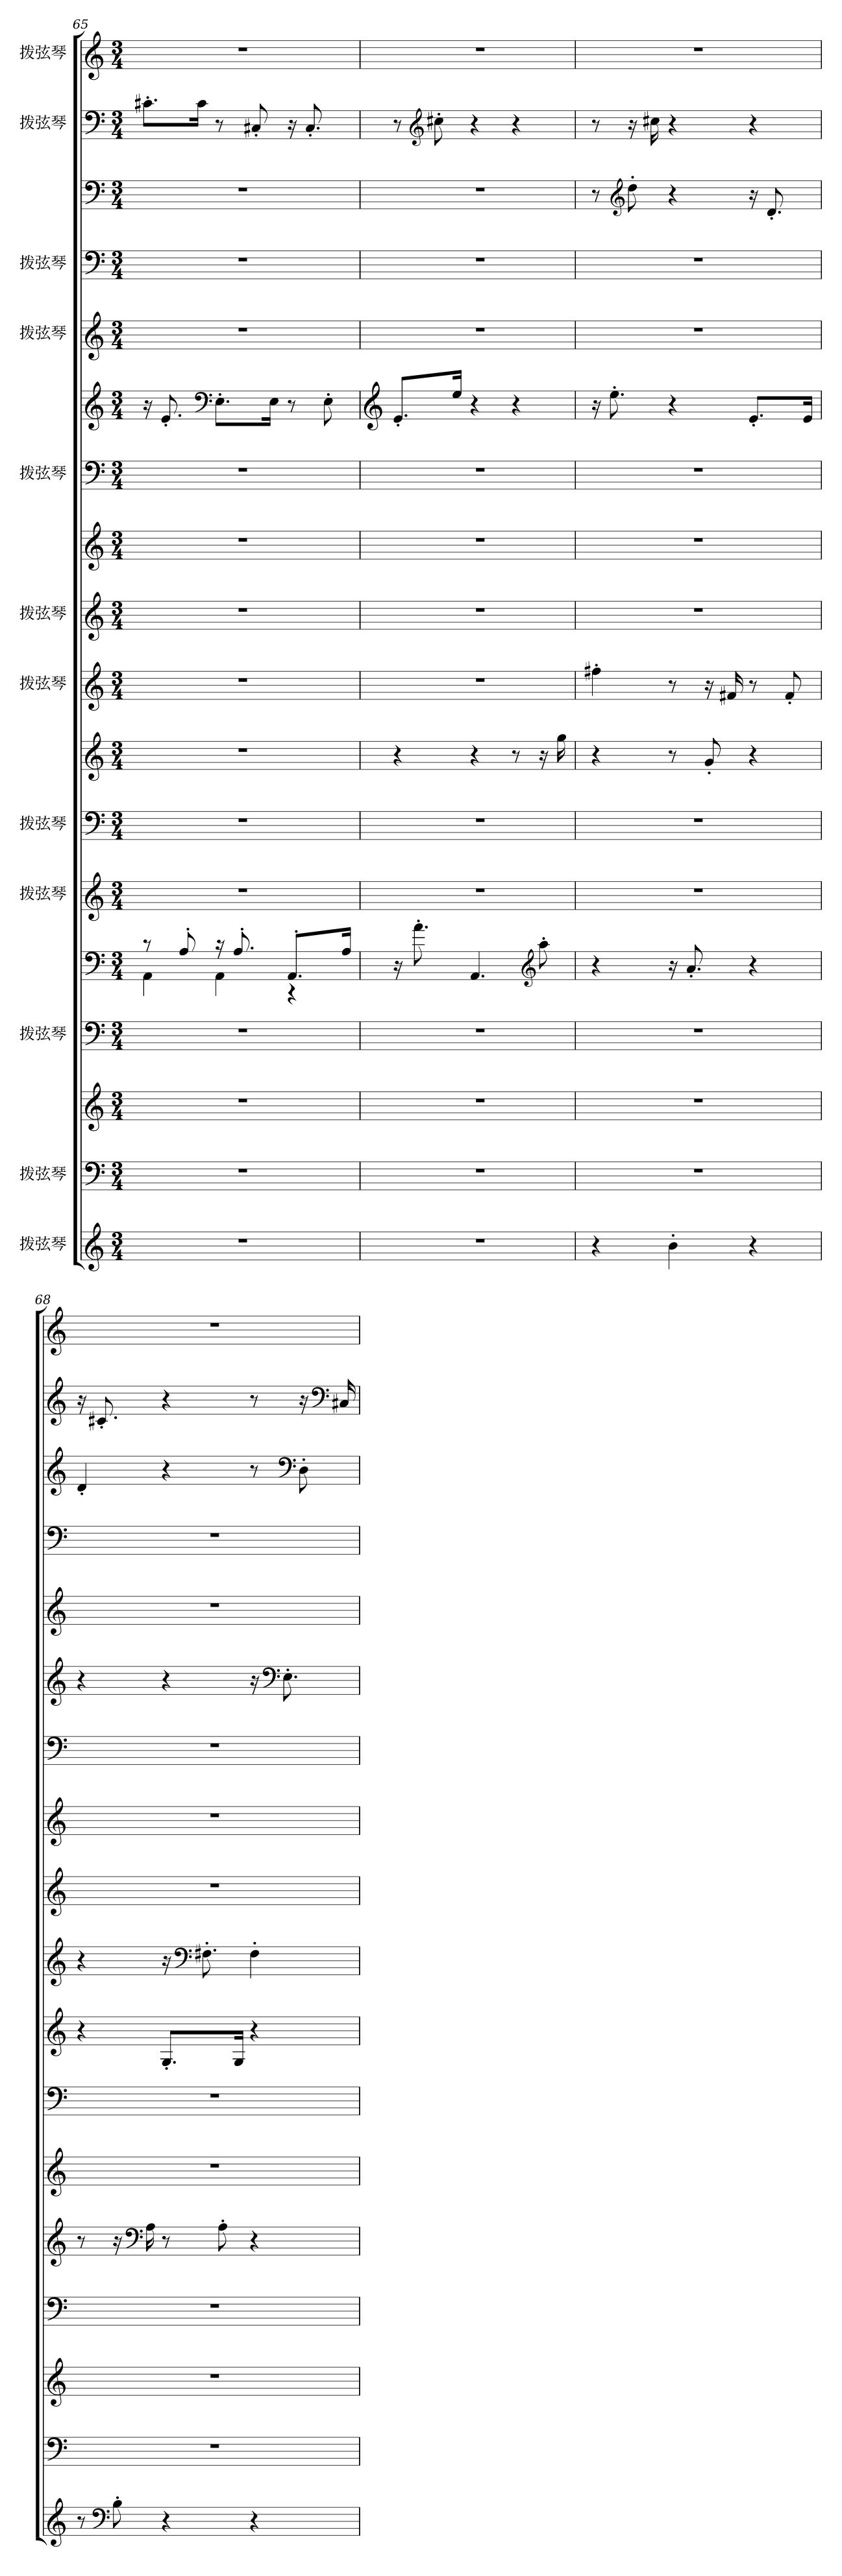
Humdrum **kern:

**kern	**kern	**kern	**kern	**kern	**kern	**kern	**kern	**kern	**kern	**kern	**kern	**kern	**kern	**kern	**kern	**kern	**kern
*part12	*part11	*part11	*part10	*part10	*part9	*part8	*part8	*part7	*part6	*part6	*part5	*part5	*part4	*part3	*part3	*part2	*part1
*staff18	*staff17	*staff16	*staff15	*staff14	*staff13	*staff12	*staff11	*staff10	*staff9	*staff8	*staff7	*staff6	*staff5	*staff4	*staff3	*staff2	*staff1
*I"拨弦琴	*I"拨弦琴	*	*I"拨弦琴	*	*I"拨弦琴	*I"拨弦琴	*	*I"拨弦琴	*I"拨弦琴	*	*I"拨弦琴	*	*I"拨弦琴	*I"拨弦琴	*	*I"拨弦琴	*I"拨弦琴
!!LO:PB:g=z
*clefG2	*clefF4	*clefG2	*clefF4	*clefF4	*clefG2	*clefF4	*clefG2	*clefG2	*clefG2	*clefG2	*clefF4	*clefG2	*clefG2	*clefF4	*clefF4	*clefF4	*clefG2
*k[]	*k[]	*k[]	*k[]	*k[]	*k[]	*k[]	*k[]	*k[]	*k[]	*k[]	*k[]	*k[]	*k[]	*k[]	*k[]	*k[]	*k[]
*M3/4	*M3/4	*M3/4	*M3/4	*M3/4	*M3/4	*M3/4	*M3/4	*M3/4	*M3/4	*M3/4	*M3/4	*M3/4	*M3/4	*M3/4	*M3/4	*M3/4	*M3/4
=65	=65	=65	=65	=65	=65	=65	=65	=65	=65	=65	=65	=65	=65	=65	=65	=65	=65
*	*	*	*	*^	*	*	*	*	*	*	*	*	*	*	*	*	*
2.r	2.r	2.r	2.r	8r	4AA\	2.r	2.r	2.r	2.r	2.r	2.r	2.r	16r	2.r	2.r	2.r	8.c#X'\L	2.r
.	.	.	.	.	.	.	.	.	.	.	.	.	8.e'/	.	.	.	.	.
.	.	.	.	8A'/	.	.	.	.	.	.	.	.	.	.	.	.	.	.
.	.	.	.	.	.	.	.	.	.	.	.	.	.	.	.	.	16c#\Jk	.
*	*	*	*	*	*	*	*	*	*	*	*	*	*clefF4	*	*	*	*	*
.	.	.	.	16r	4AA\	.	.	.	.	.	.	.	8.E'\L	.	.	.	8r	.
.	.	.	.	8.A'/	.	.	.	.	.	.	.	.	.	.	.	.	.	.
.	.	.	.	.	.	.	.	.	.	.	.	.	.	.	.	.	8C#X'/	.
.	.	.	.	.	.	.	.	.	.	.	.	.	16E\Jk	.	.	.	.	.
.	.	.	.	8.AA'/L	4r	.	.	.	.	.	.	.	8r	.	.	.	16r	.
.	.	.	.	.	.	.	.	.	.	.	.	.	.	.	.	.	8.C#'/	.
.	.	.	.	.	.	.	.	.	.	.	.	.	8E'\	.	.	.	.	.
.	.	.	.	16A/Jk	.	.	.	.	.	.	.	.	.	.	.	.	.	.
*	*	*	*	*v	*v	*	*	*	*	*	*	*	*	*	*	*	*	*
=66	=66	=66	=66	=66	=66	=66	=66	=66	=66	=66	=66	=66	=66	=66	=66	=66	=66
*	*	*	*	*	*	*	*	*	*	*	*	*clefG2	*	*	*	*	*
2.r	2.r	2.r	2.r	16r	2.r	2.r	4r	2.r	2.r	2.r	2.r	8.e'/L	2.r	2.r	2.r	8r	2.r
.	.	.	.	8.a'\	.	.	.	.	.	.	.	.	.	.	.	.	.
*	*	*	*	*	*	*	*	*	*	*	*	*	*	*	*	*clefG2	*
.	.	.	.	.	.	.	.	.	.	.	.	.	.	.	.	8cc#X'\	.
.	.	.	.	.	.	.	.	.	.	.	.	16ee/Jk	.	.	.	.	.
.	.	.	.	4.AA/	.	.	4r	.	.	.	.	4r	.	.	.	4r	.
.	.	.	.	.	.	.	8r	.	.	.	.	4r	.	.	.	4r	.
*	*	*	*	*clefG2	*	*	*	*	*	*	*	*	*	*	*	*	*
.	.	.	.	8aa'\	.	.	16r	.	.	.	.	.	.	.	.	.	.
.	.	.	.	.	.	.	16gg\	.	.	.	.	.	.	.	.	.	.
=67	=67	=67	=67	=67	=67	=67	=67	=67	=67	=67	=67	=67	=67	=67	=67	=67	=67
4r	2.r	2.r	2.r	4r	2.r	2.r	4r	4ff#X'\	2.r	2.r	2.r	16r	2.r	2.r	8r	8r	2.r
.	.	.	.	.	.	.	.	.	.	.	.	8.ee'\	.	.	.	.	.
*	*	*	*	*	*	*	*	*	*	*	*	*	*	*	*clefG2	*	*
.	.	.	.	.	.	.	.	.	.	.	.	.	.	.	8dd'\	16r	.
.	.	.	.	.	.	.	.	.	.	.	.	.	.	.	.	16cc#X\	.
4b'\	.	.	.	16r	.	.	8r	8r	.	.	.	4r	.	.	4r	4r	.
.	.	.	.	8.a'/	.	.	.	.	.	.	.	.	.	.	.	.	.
.	.	.	.	.	.	.	8g'/	16r	.	.	.	.	.	.	.	.	.
.	.	.	.	.	.	.	.	16f#X/	.	.	.	.	.	.	.	.	.
4r	.	.	.	4r	.	.	4r	8r	.	.	.	8.e'/L	.	.	16r	4r	.
.	.	.	.	.	.	.	.	.	.	.	.	.	.	.	8.d'/	.	.
.	.	.	.	.	.	.	.	8f#'/	.	.	.	.	.	.	.	.	.
.	.	.	.	.	.	.	.	.	.	.	.	16e/Jk	.	.	.	.	.
!!LO:PB:g=z
=68	=68	=68	=68	=68	=68	=68	=68	=68	=68	=68	=68	=68	=68	=68	=68	=68	=68
8r	2.r	2.r	2.r	8r	2.r	2.r	4r	4r	2.r	2.r	2.r	4r	2.r	2.r	4d'/	16r	2.r
.	.	.	.	.	.	.	.	.	.	.	.	.	.	.	.	8.c#X'/	.
*clefF4	*	*	*	*	*	*	*	*	*	*	*	*	*	*	*	*	*
8B'\	.	.	.	16r	.	.	.	.	.	.	.	.	.	.	.	.	.
*	*	*	*	*clefF4	*	*	*	*	*	*	*	*	*	*	*	*	*
.	.	.	.	16A\	.	.	.	.	.	.	.	.	.	.	.	.	.
4r	.	.	.	8r	.	.	8.G'/L	16r	.	.	.	4r	.	.	4r	4r	.
*	*	*	*	*	*	*	*	*clefF4	*	*	*	*	*	*	*	*	*
.	.	.	.	.	.	.	.	8.F#X'\	.	.	.	.	.	.	.	.	.
.	.	.	.	8A'\	.	.	.	.	.	.	.	.	.	.	.	.	.
.	.	.	.	.	.	.	16G/Jk	.	.	.	.	.	.	.	.	.	.
4r	.	.	.	4r	.	.	4r	4F#'\	.	.	.	16r	.	.	8r	8r	.
*	*	*	*	*	*	*	*	*	*	*	*	*clefF4	*	*	*	*	*
.	.	.	.	.	.	.	.	.	.	.	.	8.E'\	.	.	.	.	.
*	*	*	*	*	*	*	*	*	*	*	*	*	*	*	*clefF4	*	*
.	.	.	.	.	.	.	.	.	.	.	.	.	.	.	8D'\	16r	.
*	*	*	*	*	*	*	*	*	*	*	*	*	*	*	*	*clefF4	*
.	.	.	.	.	.	.	.	.	.	.	.	.	.	.	.	16C#X/	.
=	=	=	=	=	=	=	=	=	=	=	=	=	=	=	=	=	=
*-	*-	*-	*-	*-	*-	*-	*-	*-	*-	*-	*-	*-	*-	*-	*-	*-	*-
